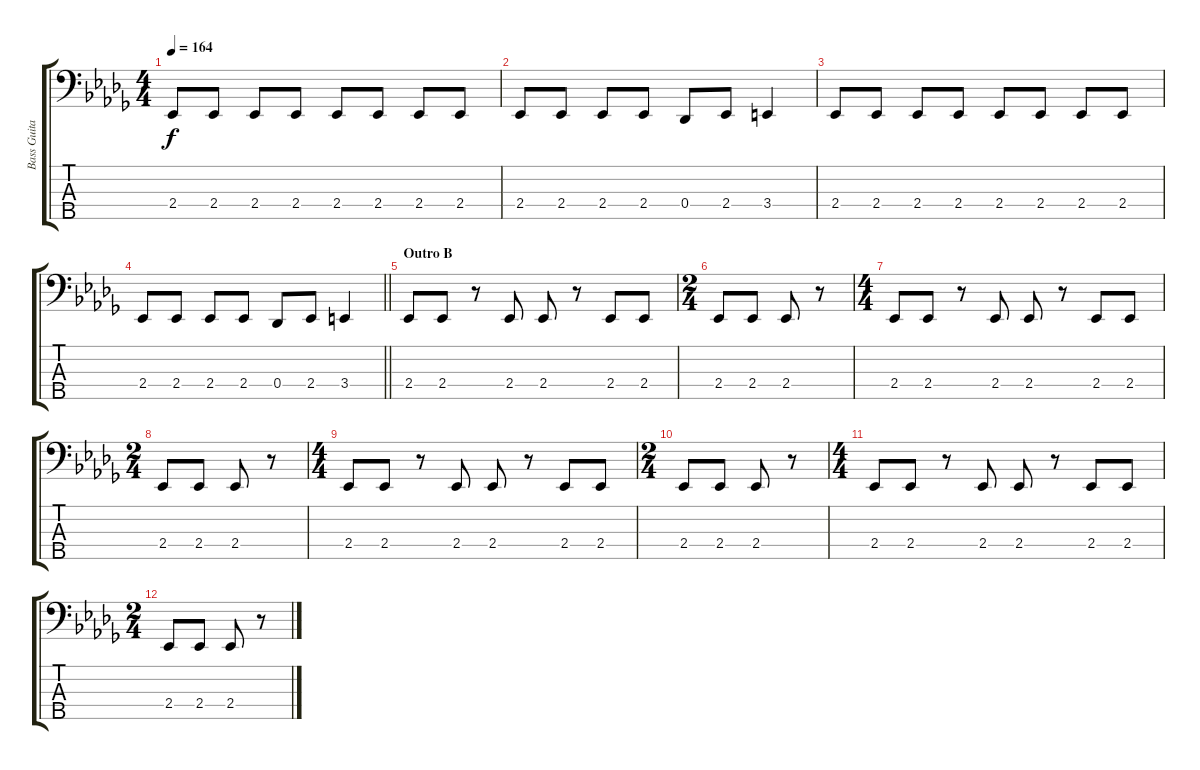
\track ("Bass Guitar" "Bass Guita") {instrument electricbassfinger}
\staff {score tabs}
\tuning (Gb2 Db2 Ab1 Db1 Ab0) {hide}
\ts (4 4)
\tempo 164
\clef f4
\ks db
2.4.8{dy f} 2.4.8 2.4.8 2.4.8 2.4.8 2.4.8 2.4.8 2.4.8 |
2.4.8 2.4.8 2.4.8 2.4.8 0.4.8 2.4.8 3.4.4 |
2.4.8 2.4.8 2.4.8 2.4.8 2.4.8 2.4.8 2.4.8 2.4.8 |
\barLineRight lightlight
2.4.8 2.4.8 2.4.8 2.4.8 0.4.8 2.4.8 3.4.4 |
\section ("" "Outro B")
2.4.8 2.4.8 r.8 2.4.8 2.4.8 r.8 2.4.8 2.4.8 |
\ts (2 4)
2.4.8 2.4.8 2.4.8 r.8 |
\ts (4 4)
2.4.8 2.4.8 r.8 2.4.8 2.4.8 r.8 2.4.8 2.4.8 |
\ts (2 4)
2.4.8 2.4.8 2.4.8 r.8 |
\ts (4 4)
2.4.8 2.4.8 r.8 2.4.8 2.4.8 r.8 2.4.8 2.4.8 |
\ts (2 4)
2.4.8 2.4.8 2.4.8 r.8 |
\ts (4 4)
2.4.8 2.4.8 r.8 2.4.8 2.4.8 r.8 2.4.8 2.4.8 |
\ts (2 4)
2.4.8 2.4.8 2.4.8 r.8
